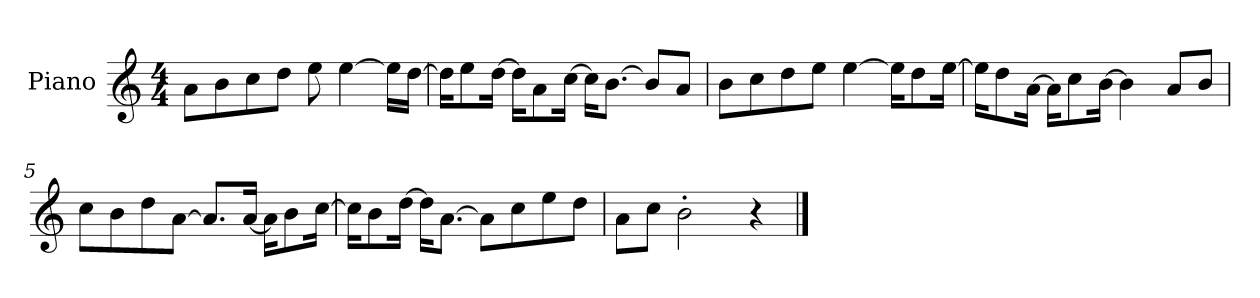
**kern
*part1
*staff1
*I"Piano
*I'P-no
*clefG2
*k[]
*M4/4
*MM90
=1
8a\L
8b\
8cc\
8dd\J
8ee\
[4ee\
16ee\LL]
[16dd\JJ
=2
16dd\KL]
8ee\
[16dd\Jk
16dd\KL]
8a\
[16cc\Jk
16cc\KL]
[8.b\J
8b/L]
8a/J
=3
8b\L
8cc\
8dd\
8ee\J
[4ee\
16ee\KL]
8dd\
[16ee\Jk
=4
16ee\KL]
8dd\
[16a\Jk
16a\KL]
8cc\
[16b\Jk
4b\]
8a/L
8b/J
!!LO:LB:g=z
=5
8cc\L
8b\
8dd\
[8a\J
8.a/L]
[16a/Jk
16a\KL]
8b\
[16cc\Jk
=6
16cc\KL]
8b\
[16dd\Jk
16dd\KL]
[8.a\J
8a\L]
8cc\
8ee\
8dd\J
=7
8a\L
8cc\J
2b'\
4r
==
*-
